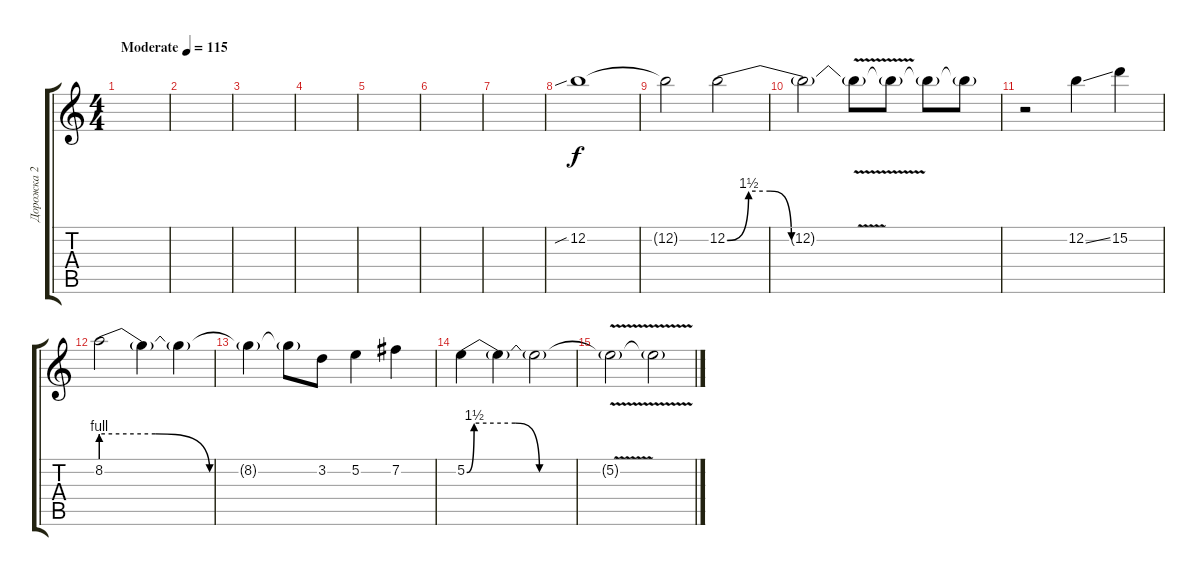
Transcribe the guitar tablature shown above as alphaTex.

\track ("Дорожка 2" "Дорожка 2") {instrument distortionguitar}
\staff {score tabs}
\tuning (E4 B3 G3 D3 A2 E2) {hide}
\ts (4 4)
\tempo (115 "Moderate")
\clef g2
\ks c
|
|
|
|
|
|
|
12.2{sib}.1 |
12.2{t}.2 12.2{be (custom 0 0 10 6 20 6 30 0 60 0)}.2 |
12.2{t}.2 12.2{v t}.8 12.2{t}.8 12.2{t}.8 12.2{t}.8 |
r.2 12.2{ss}.4 15.2.4 |
8.2{be (custom 0 4 15 4 30 0 60 0)}.2 8.2{t}.4 8.2{t}.4 |
8.2{t}.4 8.2{t}.8 3.2.8 5.2.4 7.2.4 |
5.2{be (custom 0 0 3 6 20 6 30 0 60 0)}.4 5.2{t}.4 5.2{t}.2 |
5.2{v t}.2 5.2{t}.2
